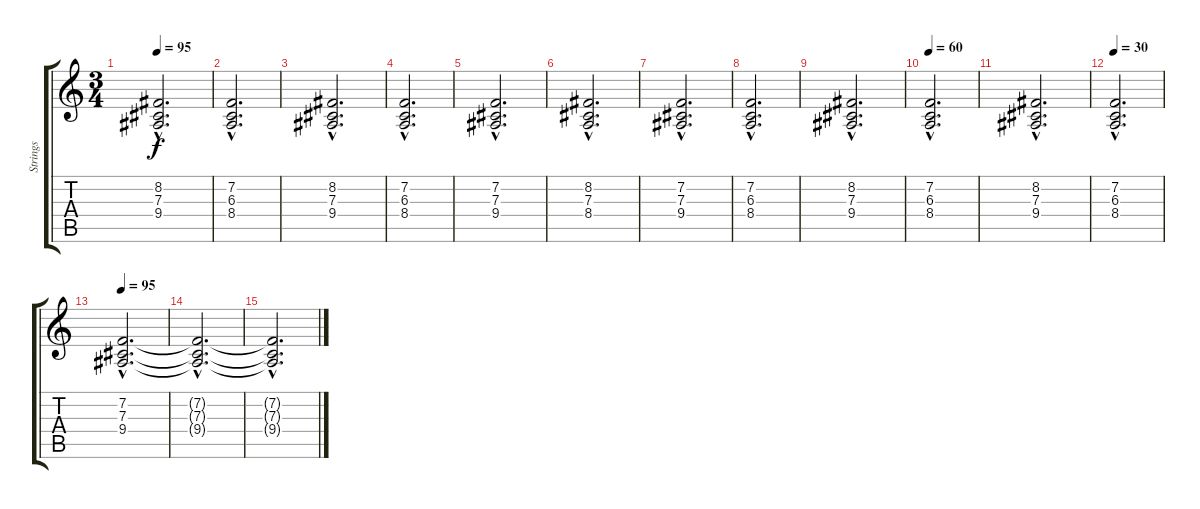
\track ("Strings" "Strings") {instrument stringensemble1}
\staff {score tabs}
\tuning (Eb4 Bb3 Gb3 Db3 Ab2 Eb2) {hide}
\ts (3 4)
\tempo 95
\clef g2
\ks c
(8.2{hac} 7.3{hac} 9.4{hac}).2{d dy f} |
(7.2{hac} 6.3{hac} 8.4{hac}).2{d} |
(8.2{hac} 7.3{hac} 9.4{hac}).2{d} |
(7.2{hac} 6.3{hac} 8.4{hac}).2{d} |
(7.2{hac} 7.3{hac} 9.4{hac}).2{d} |
(8.2{hac} 7.3{hac} 8.4{hac}).2{d} |
(7.2{hac} 7.3{hac} 9.4{hac}).2{d} |
(7.2{hac} 6.3{hac} 8.4{hac}).2{d} |
(8.2{hac} 7.3{hac} 9.4{hac}).2{d} |
\tempo 60
(7.2{hac} 6.3{hac} 8.4{hac}).2{d} |
(8.2{hac} 7.3{hac} 9.4{hac}).2{d} |
\tempo 30
(7.2{hac} 6.3{hac} 8.4{hac}).2{d} |
\tempo 95
(7.2{hac} 7.3{hac} 9.4{hac}).2{d volume 0} |
(7.2{hac t} 7.3{hac t} 9.4{hac t}).2{d} |
(7.2{hac t} 7.3{hac t} 9.4{hac t}).2{d}
